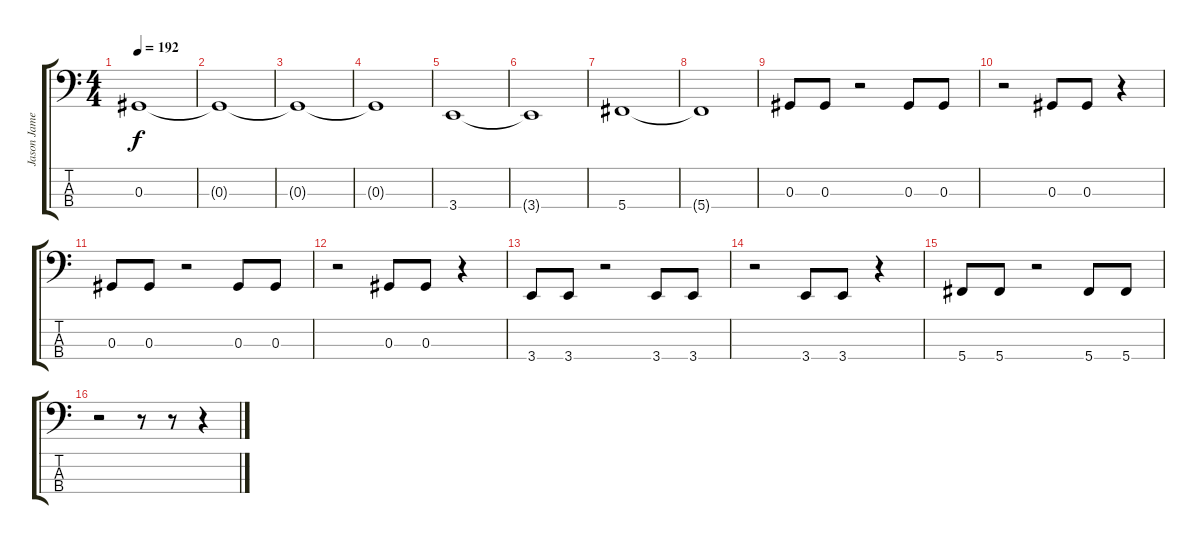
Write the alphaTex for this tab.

\track ("Jason James" "Jason Jame") {instrument electricbassfinger}
\staff {score tabs}
\tuning (Gb2 Db2 Ab1 Db1) {hide}
\ts (4 4)
\tempo 192
\clef f4
\ks c
0.3.1{dy f instrument electricbassfinger} |
0.3{t}.1 |
0.3{t}.1 |
0.3{t}.1 |
3.4.1 |
3.4{t}.1 |
5.4.1 |
5.4{t}.1 |
0.3.8 0.3.8 r.2 0.3.8 0.3.8 |
r.2 0.3.8 0.3.8 r.4 |
0.3.8 0.3.8 r.2 0.3.8 0.3.8 |
r.2 0.3.8 0.3.8 r.4 |
3.4.8 3.4.8 r.2 3.4.8 3.4.8 |
r.2 3.4.8 3.4.8 r.4 |
5.4.8 5.4.8 r.2 5.4.8 5.4.8 |
r.2 r.8 r.8 r.4
